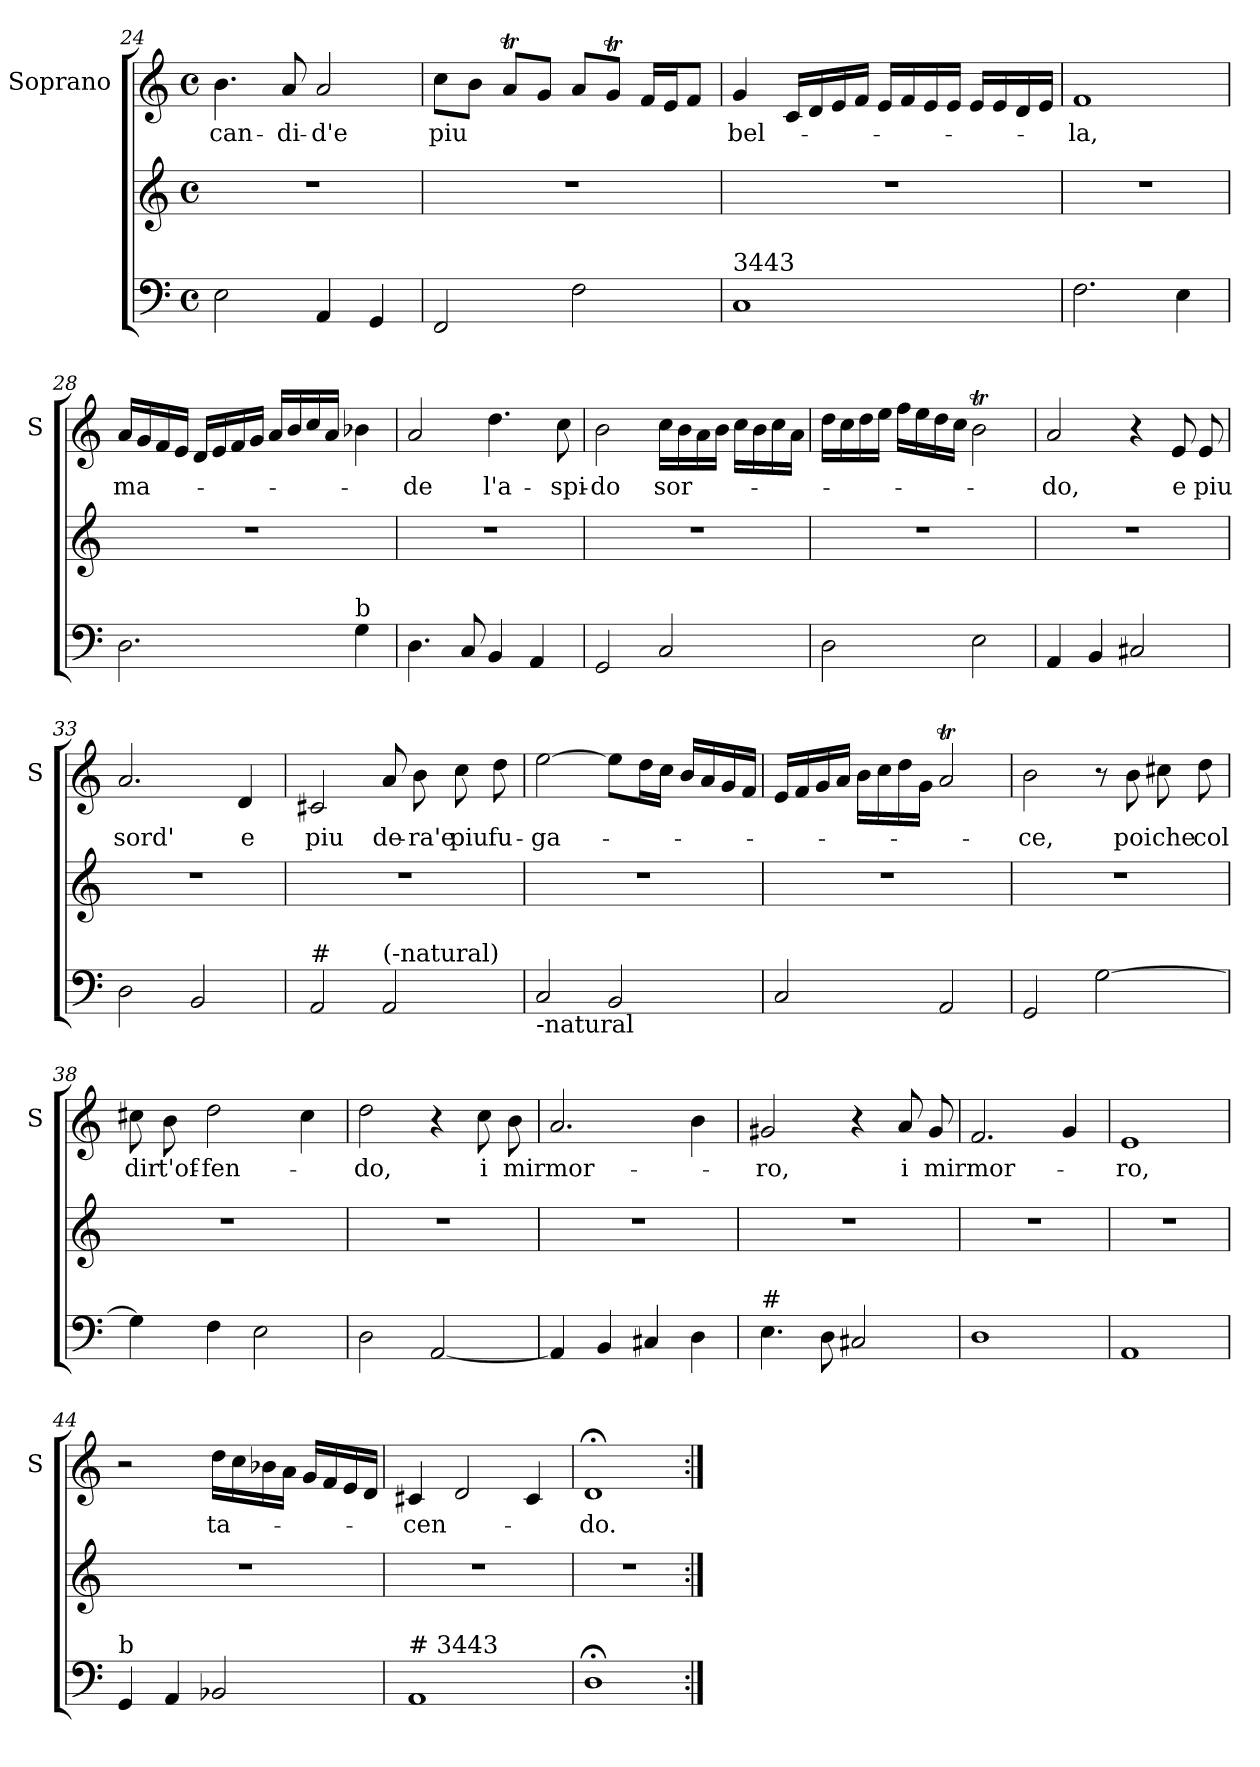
**kern	**kern	**kern	**text
*part2	*part2	*part1	*part1
*staff3	*staff2	*staff1	*staff1
*	*	*I"Soprano	*
*	*	*I'S	*
!!LO:LB:g=z
*clefF4	*clefG2	*clefG2	*
*k[]	*k[]	*k[]	*
*C:	*C:	*C:	*
*M4/4	*M4/4	*M4/4	*
*met(c)	*met(c)	*met(c)	*
=24	=24	=24	=24
!	!	!	!LO:LY:b
2E\	1r	4.b\	can-
!	!	!	!LO:LY:b
.	.	8a/	-di-
!	!	!	!LO:LY:b
4AA/	.	2a/	-d'e
4GG/	.	.	.
=25	=25	=25	=25
!	!	!	!LO:LY:b
2FF/	1r	8cc\L	piu
.	.	8b\J	.
.	.	8aT/L	.
.	.	8g/J	.
2F\	.	8a/L	.
.	.	8gT/J	.
.	.	16f/LL	.
.	.	16e/J	.
.	.	8f/J	.
=26	=26	=26	=26
!LO:TX:a:t=3443	!	!	!
!	!	!	!LO:LY:b
1C	1r	4g/	bel-
.	.	16c/LL	.
.	.	16d/	.
.	.	16e/	.
.	.	16f/JJ	.
.	.	16e/LL	.
.	.	16f/	.
.	.	16e/	.
.	.	16e/JJ	.
.	.	16e/LL	.
.	.	16e/	.
.	.	16d/	.
.	.	16e/JJ	.
=27	=27	=27	=27
!	!	!	!LO:LY:b
2.F\	1r	1f	-la,
4E\	.	.	.
!!LO:LB:g=z
=28	=28	=28	=28
!	!	!	!LO:LY:b
2.D\	1r	16a/LL	ma-
.	.	16g/	.
.	.	16f/	.
.	.	16e/JJ	.
.	.	16d/LL	.
.	.	16e/	.
.	.	16f/	.
.	.	16g/JJ	.
.	.	16a/LL	.
.	.	16b/	.
.	.	16cc/	.
.	.	16a/JJ	.
!LO:TX:a:t=b	!	!	!
4G\	.	4b-X\	.
=29	=29	=29	=29
!	!	!	!LO:LY:b
4.D\	1r	2a/	-de
8C/	.	.	.
!	!	!	!LO:LY:b
4BB/	.	4.dd\	l'a-
4AA/	.	.	.
!	!	!	!LO:LY:b
.	.	8cc\	-spi-
=30	=30	=30	=30
!	!	!	!LO:LY:b
2GG/	1r	2b\	-do
!	!	!	!LO:LY:b
2C/	.	16cc\LL	sor-
.	.	16b\	.
.	.	16a\	.
.	.	16b\JJ	.
.	.	16cc\LL	.
.	.	16b\	.
.	.	16cc\	.
.	.	16a\JJ	.
=31	=31	=31	=31
2D\	1r	16dd\LL	.
.	.	16cc\	.
.	.	16dd\	.
.	.	16ee\JJ	.
.	.	16ff\LL	.
.	.	16ee\	.
.	.	16dd\	.
.	.	16cc\JJ	.
2E\	.	2bt\	.
!!LO:PB:g=z
=32	=32	=32	=32
!	!	!	!LO:LY:b
4AA/	1r	2a/	-do,
4BB/	.	.	.
2C#X/	.	4r	.
!	!	!	!LO:LY:b
.	.	8e/	e
!	!	!	!LO:LY:b
.	.	8e/	piu
=33	=33	=33	=33
!	!	!	!LO:LY:b
2D\	1r	2.a/	sord'
2BB/	.	.	.
!	!	!	!LO:LY:b
.	.	4d/	e
=34	=34	=34	=34
!LO:TX:a:t=#	!	!	!
!	!	!	!LO:LY:b
2AA/	1r	2c#X/	piu
!LO:TX:a:t=(-natural)	!	!	!
!	!	!	!LO:LY:b
2AA/	.	8a/	de-
!	!	!	!LO:LY:b
.	.	8b\	-ra'e
!	!	!	!LO:LY:b
.	.	8cc\	piu
!	!	!	!LO:LY:b
.	.	8dd\	fu-
=35	=35	=35	=35
!LO:TX:b:t=-natural	!	!	!
!	!	!	!LO:LY:b
2C/	1r	[2ee\	-ga-
2BB/	.	8ee\L]	.
.	.	16dd\L	.
.	.	16cc\JJ	.
.	.	16b/LL	.
.	.	16a/	.
.	.	16g/	.
.	.	16f/JJ	.
=36	=36	=36	=36
2C/	1r	16e/LL	.
.	.	16f/	.
.	.	16g/	.
.	.	16a/JJ	.
.	.	16b\LL	.
.	.	16cc\	.
.	.	16dd\	.
.	.	16g\JJ	.
2AA/	.	2aT/	.
!!LO:LB:g=z
=37	=37	=37	=37
!	!	!	!LO:LY:b
2GG/	1r	2b\	-ce,
[2G\	.	8r	.
!	!	!	!LO:LY:b
.	.	8b\	poi
!	!	!	!LO:LY:b
.	.	8cc#X\	che
!	!	!	!LO:LY:b
.	.	8dd\	col
=38	=38	=38	=38
!	!	!	!LO:LY:b
4G\]	1r	8cc#X\	dir
!	!	!	!LO:LY:b
.	.	8b\	t'of-
!	!	!	!LO:LY:b
4F\	.	2dd\	-fen-
2E\	.	.	.
.	.	4cc#\	.
=39	=39	=39	=39
!	!	!	!LO:LY:b
2D\	1r	2dd\	-do,
[2AA/	.	4r	.
!	!	!	!LO:LY:b
.	.	8cc\	i
!	!	!	!LO:LY:b
.	.	8b\	mir
=40	=40	=40	=40
!	!	!	!LO:LY:b
4AA/]	1r	2.a/	mor-
4BB/	.	.	.
4C#X/	.	.	.
4D\	.	4b\	.
=41	=41	=41	=41
!LO:TX:a:t=#	!	!	!
!	!	!	!LO:LY:b
4.E\	1r	2g#X/	-ro,
8D\	.	.	.
2C#X/	.	4r	.
!	!	!	!LO:LY:b
.	.	8a/	i
!	!	!	!LO:LY:b
.	.	8g#/	mir
!!LO:LB:g=z
=42	=42	=42	=42
!	!	!	!LO:LY:b
1D	1r	2.f/	mor-
.	.	4g/	.
=43	=43	=43	=43
!	!	!	!LO:LY:b
1AA	1r	1e	-ro,
=44	=44	=44	=44
!LO:TX:a:t=b	!	!	!
4GG/	1r	2r	.
4AA/	.	.	.
!	!	!	!LO:LY:b
2BB-X/	.	16dd\LL	ta-
.	.	16cc\	.
.	.	16b-X\	.
.	.	16a\JJ	.
.	.	16g/LL	.
.	.	16f/	.
.	.	16e/	.
.	.	16d/JJ	.
=45	=45	=45	=45
!LO:TX:a:t=# 3443	!	!	!
!	!	!	!LO:LY:b
1AA	1r	4c#X/	-cen-
.	.	2d/	.
.	.	4c#/	.
=46	=46	=46	=46
!	!	!	!LO:LY:b
1D;<	1r	1d;<	-do.
=:|!	=:|!	=:|!	=:|!
*-	*-	*-	*-
